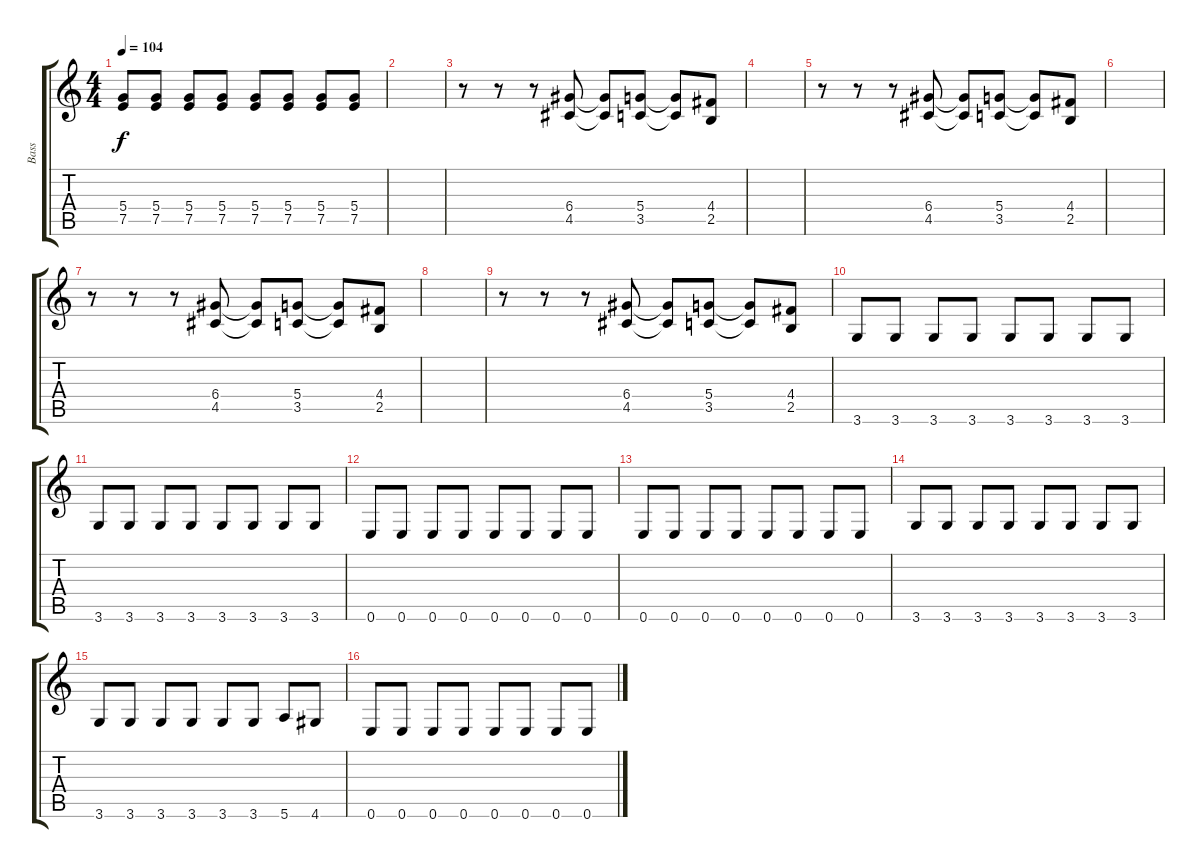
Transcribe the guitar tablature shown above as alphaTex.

\track ("Bass" "Bass") {instrument acousticbass}
\staff {score tabs}
\tuning (E4 B3 G3 D3 A2 E2) {hide}
\ts (4 4)
\tempo 104
\clef g2
\ks c
(5.4 7.5).8{dy f} (5.4 7.5).8 (5.4 7.5).8 (5.4 7.5).8 (5.4 7.5).8 (5.4 7.5).8 (5.4 7.5).8 (5.4 7.5).8 |
|
r.8 r.8 r.8 (6.4 4.5).8 (6.4{t} 4.5{t}).8 (5.4 3.5).8 (5.4{t} 3.5{t}).8 (4.4 2.5).8 |
|
r.8 r.8 r.8 (6.4 4.5).8 (6.4{t} 4.5{t}).8 (5.4 3.5).8 (5.4{t} 3.5{t}).8 (4.4 2.5).8 |
|
r.8 r.8 r.8 (6.4 4.5).8 (6.4{t} 4.5{t}).8 (5.4 3.5).8 (5.4{t} 3.5{t}).8 (4.4 2.5).8 |
|
r.8 r.8 r.8 (6.4 4.5).8 (6.4{t} 4.5{t}).8 (5.4 3.5).8 (5.4{t} 3.5{t}).8 (4.4 2.5).8 |
3.6.8{volume 10} 3.6.8 3.6.8 3.6.8 3.6.8 3.6.8 3.6.8 3.6.8 |
3.6.8 3.6.8 3.6.8 3.6.8 3.6.8 3.6.8 3.6.8 3.6.8 |
0.6.8 0.6.8 0.6.8 0.6.8 0.6.8 0.6.8 0.6.8 0.6.8 |
0.6.8 0.6.8 0.6.8 0.6.8 0.6.8 0.6.8 0.6.8 0.6.8 |
3.6.8 3.6.8 3.6.8 3.6.8 3.6.8 3.6.8 3.6.8 3.6.8 |
3.6.8 3.6.8 3.6.8 3.6.8 3.6.8 3.6.8 5.6.8 4.6.8 |
0.6.8 0.6.8 0.6.8 0.6.8 0.6.8 0.6.8 0.6.8 0.6.8
